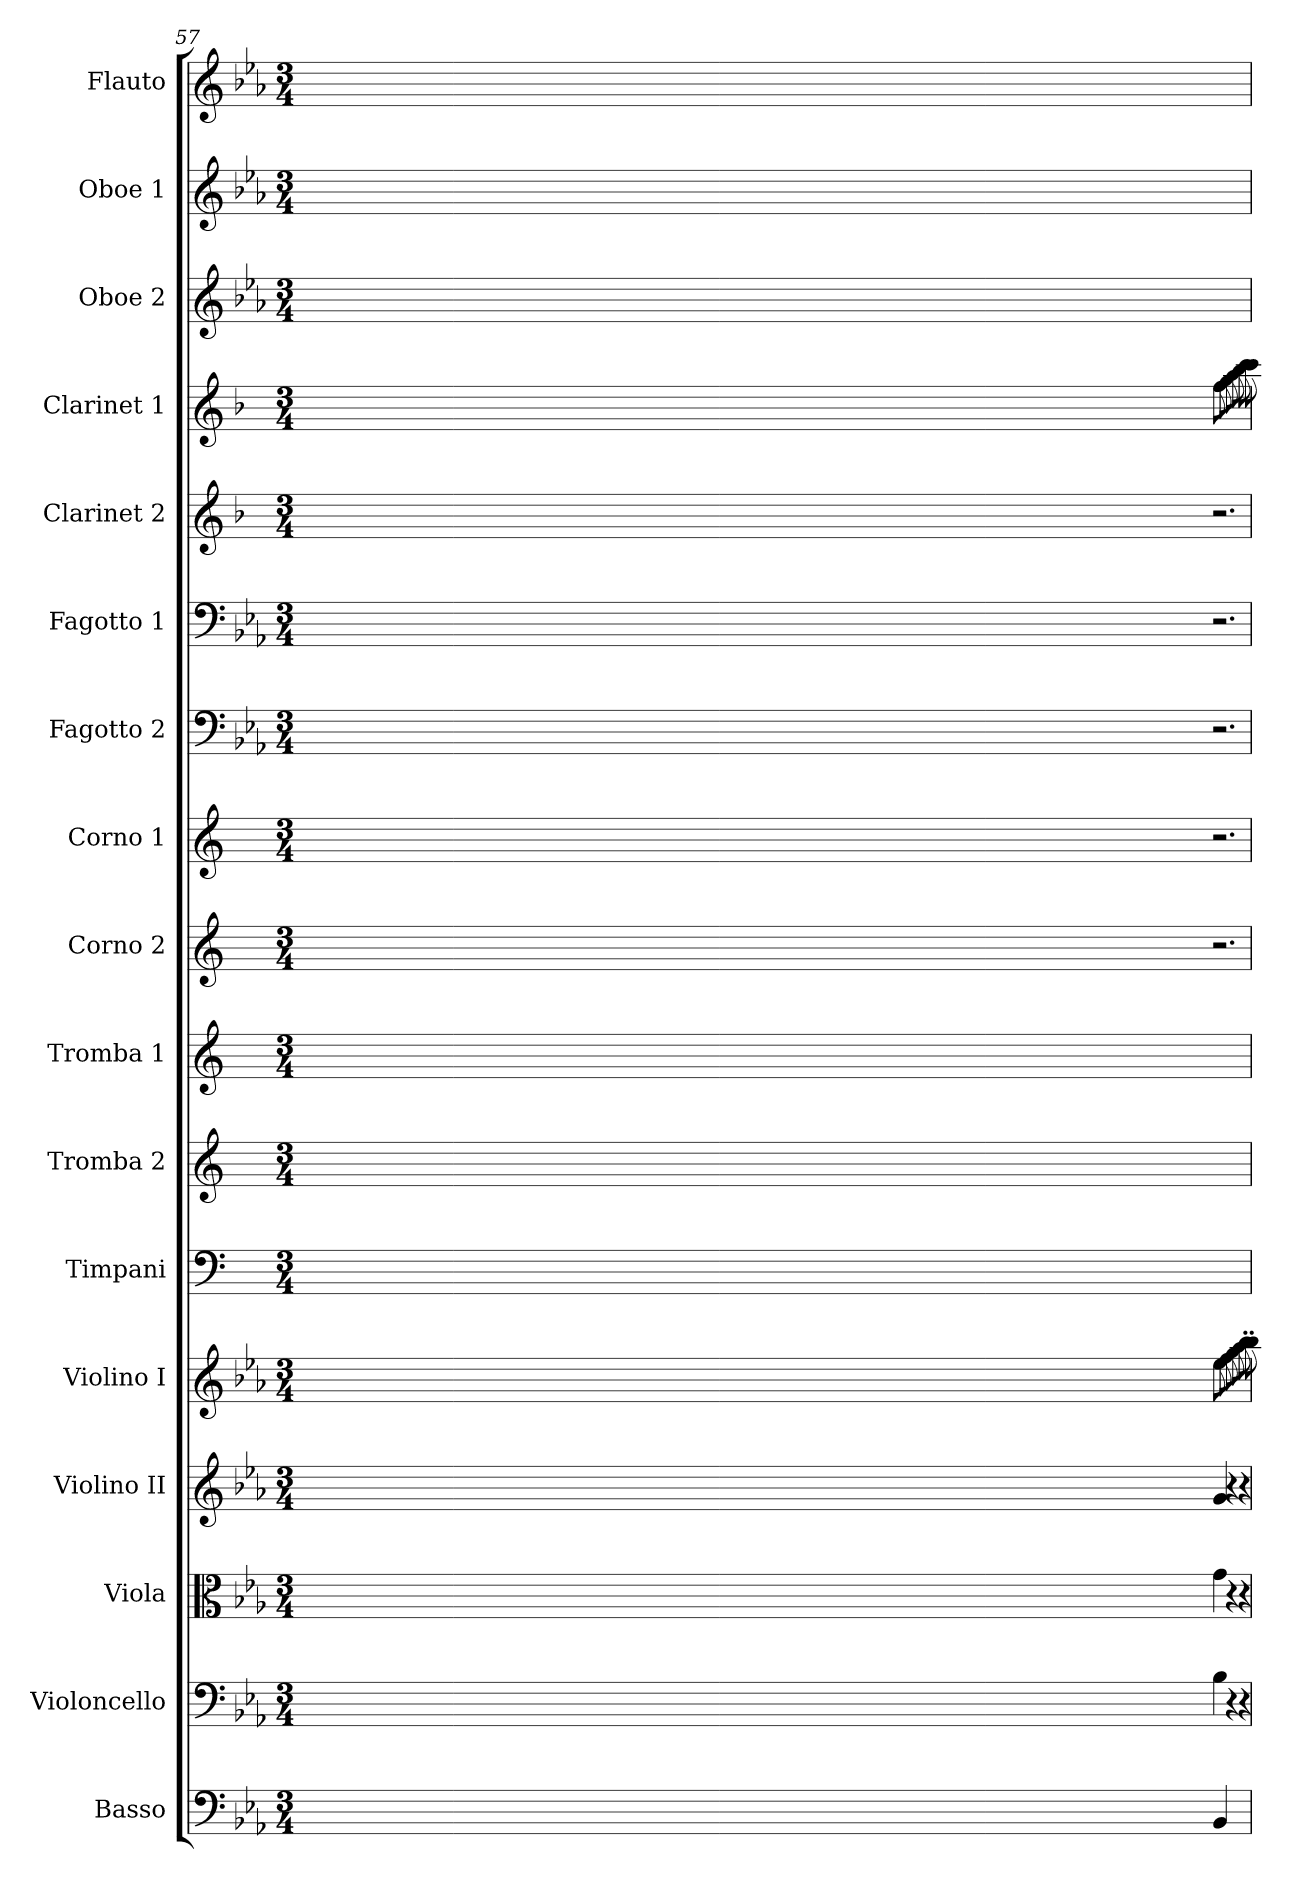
**kern	**kern	**kern	**kern	**kern	**kern	**kern	**kern	**kern	**kern	**kern	**kern	**kern	**kern	**kern	**kern	**kern
*part17	*part16	*part15	*part14	*part13	*part12	*part11	*part10	*part9	*part8	*part7	*part6	*part5	*part4	*part3	*part2	*part1
*staff17	*staff16	*staff15	*staff14	*staff13	*staff12	*staff11	*staff10	*staff9	*staff8	*staff7	*staff6	*staff5	*staff4	*staff3	*staff2	*staff1
*I"Basso	*I"Violoncello	*I"Viola	*I"Violino II	*I"Violino I	*I"Timpani	*I"Tromba 2	*I"Tromba 1	*I"Corno 2	*I"Corno 1	*I"Fagotto 2	*I"Fagotto 1	*I"Clarinet 2	*I"Clarinet 1	*I"Oboe 2	*I"Oboe 1	*I"Flauto
*	*I'Vc	*I'Vla	*I'Vln	*I'Vln	*	*	*	*	*	*	*	*I'Cl	*I'Cl	*I'Ob	*I'Ob	*I'Fl
*clefF4	*clefF4	*clefC3	*clefG2	*clefG2	*clefF4	*clefG2	*clefG2	*clefG2	*clefG2	*clefF4	*clefF4	*clefG2	*clefG2	*clefG2	*clefG2	*clefG2
*ITrd7c12	*	*	*	*	*	*ITrd-2c-3	*ITrd-2c-3	*ITrd5c9	*ITrd5c9	*	*	*ITrd1c2	*ITrd1c2	*	*	*
*k[b-e-a-]	*k[b-e-a-]	*k[b-e-a-]	*k[b-e-a-]	*k[b-e-a-]	*	*	*	*	*	*k[b-e-a-]	*k[b-e-a-]	*k[b-e-a-]	*k[b-e-a-]	*k[b-e-a-]	*k[b-e-a-]	*k[b-e-a-]
*M3/4	*M3/4	*M3/4	*M3/4	*M3/4	*M3/4	*M3/4	*M3/4	*M3/4	*M3/4	*M3/4	*M3/4	*M3/4	*M3/4	*M3/4	*M3/4	*M3/4
=57	=57	=57	=57	=57	=57	=57	=57	=57	=57	=57	=57	=57	=57	=57	=57	=57
1ryy	1ryy	1ryy	1ryy	1ryy	1ryy	1ryy	1ryy	1ryy	1ryy	1ryy	1ryy	1ryy	1ryy	1ryy	1ryy	1ryy
1ryy	1ryy	1ryy	1ryy	1ryy	1ryy	1ryy	1ryy	1ryy	1ryy	1ryy	1ryy	1ryy	1ryy	1ryy	1ryy	1ryy
1ryy	1ryy	1ryy	1ryy	1ryy	1ryy	1ryy	1ryy	1ryy	1ryy	1ryy	1ryy	1ryy	1ryy	1ryy	1ryy	1ryy
1ryy	1ryy	1ryy	1ryy	1ryy	1ryy	1ryy	1ryy	1ryy	1ryy	1ryy	1ryy	1ryy	1ryy	1ryy	1ryy	1ryy
1ryy	1ryy	1ryy	1ryy	1ryy	1ryy	1ryy	1ryy	1ryy	1ryy	1ryy	1ryy	1ryy	1ryy	1ryy	1ryy	1ryy
1ryy	1ryy	1ryy	1ryy	1ryy	1ryy	1ryy	1ryy	1ryy	1ryy	1ryy	1ryy	1ryy	1ryy	1ryy	1ryy	1ryy
1ryy	1ryy	1ryy	1ryy	1ryy	1ryy	1ryy	1ryy	1ryy	1ryy	1ryy	1ryy	1ryy	1ryy	1ryy	1ryy	1ryy
1ryy	1ryy	1ryy	1ryy	1ryy	1ryy	1ryy	1ryy	1ryy	1ryy	1ryy	1ryy	1ryy	1ryy	1ryy	1ryy	1ryy
1ryy	1ryy	1ryy	1ryy	1ryy	1ryy	1ryy	1ryy	1ryy	1ryy	1ryy	1ryy	1ryy	1ryy	1ryy	1ryy	1ryy
1ryy	1ryy	1ryy	1ryy	1ryy	1ryy	1ryy	1ryy	1ryy	1ryy	1ryy	1ryy	1ryy	1ryy	1ryy	1ryy	1ryy
1ryy	1ryy	1ryy	1ryy	1ryy	1ryy	1ryy	1ryy	1ryy	1ryy	1ryy	1ryy	1ryy	1ryy	1ryy	1ryy	1ryy
1ryy	1ryy	1ryy	1ryy	1ryy	1ryy	1ryy	1ryy	1ryy	1ryy	1ryy	1ryy	1ryy	1ryy	1ryy	1ryy	1ryy
1ryy	1ryy	1ryy	1ryy	1ryy	1ryy	1ryy	1ryy	1ryy	1ryy	1ryy	1ryy	1ryy	1ryy	1ryy	1ryy	1ryy
1ryy	1ryy	1ryy	1ryy	1ryy	1ryy	1ryy	1ryy	1ryy	1ryy	1ryy	1ryy	1ryy	1ryy	1ryy	1ryy	1ryy
1ryy	1ryy	1ryy	1ryy	1ryy	1ryy	1ryy	1ryy	1ryy	1ryy	1ryy	1ryy	1ryy	1ryy	1ryy	1ryy	1ryy
1ryy	1ryy	1ryy	1ryy	1ryy	1ryy	1ryy	1ryy	1ryy	1ryy	1ryy	1ryy	1ryy	1ryy	1ryy	1ryy	1ryy
1ryy	1ryy	1ryy	1ryy	1ryy	1ryy	1ryy	1ryy	1ryy	1ryy	1ryy	1ryy	1ryy	1ryy	1ryy	1ryy	1ryy
1ryy	1ryy	1ryy	1ryy	1ryy	1ryy	1ryy	1ryy	1ryy	1ryy	1ryy	1ryy	1ryy	1ryy	1ryy	1ryy	1ryy
1ryy	1ryy	1ryy	1ryy	1ryy	1ryy	1ryy	1ryy	1ryy	1ryy	1ryy	1ryy	1ryy	1ryy	1ryy	1ryy	1ryy
1ryy	1ryy	1ryy	1ryy	1ryy	1ryy	1ryy	1ryy	1ryy	1ryy	1ryy	1ryy	1ryy	1ryy	1ryy	1ryy	1ryy
1ryy	1ryy	1ryy	1ryy	1ryy	1ryy	1ryy	1ryy	1ryy	1ryy	1ryy	1ryy	1ryy	1ryy	1ryy	1ryy	1ryy
1ryy	1ryy	1ryy	1ryy	1ryy	1ryy	1ryy	1ryy	1ryy	1ryy	1ryy	1ryy	1ryy	1ryy	1ryy	1ryy	1ryy
1ryy	1ryy	1ryy	1ryy	1ryy	1ryy	1ryy	1ryy	1ryy	1ryy	1ryy	1ryy	1ryy	1ryy	1ryy	1ryy	1ryy
1ryy	1ryy	1ryy	1ryy	1ryy	1ryy	1ryy	1ryy	1ryy	1ryy	1ryy	1ryy	1ryy	1ryy	1ryy	1ryy	1ryy
1ryy	1ryy	1ryy	1ryy	1ryy	1ryy	1ryy	1ryy	1ryy	1ryy	1ryy	1ryy	1ryy	1ryy	1ryy	1ryy	1ryy
1ryy	1ryy	1ryy	1ryy	1ryy	1ryy	1ryy	1ryy	1ryy	1ryy	1ryy	1ryy	1ryy	1ryy	1ryy	1ryy	1ryy
1ryy	1ryy	1ryy	1ryy	1ryy	1ryy	1ryy	1ryy	1ryy	1ryy	1ryy	1ryy	1ryy	1ryy	1ryy	1ryy	1ryy
1ryy	1ryy	1ryy	1ryy	1ryy	1ryy	1ryy	1ryy	1ryy	1ryy	1ryy	1ryy	1ryy	1ryy	1ryy	1ryy	1ryy
1ryy	1ryy	1ryy	1ryy	1ryy	1ryy	1ryy	1ryy	1ryy	1ryy	1ryy	1ryy	1ryy	1ryy	1ryy	1ryy	1ryy
1ryy	1ryy	1ryy	1ryy	1ryy	1ryy	1ryy	1ryy	1ryy	1ryy	1ryy	1ryy	1ryy	1ryy	1ryy	1ryy	1ryy
1ryy	1ryy	1ryy	1ryy	1ryy	1ryy	1ryy	1ryy	1ryy	1ryy	1ryy	1ryy	1ryy	1ryy	1ryy	1ryy	1ryy
1ryy	1ryy	1ryy	1ryy	1ryy	1ryy	1ryy	1ryy	1ryy	1ryy	1ryy	1ryy	1ryy	1ryy	1ryy	1ryy	1ryy
1ryy	1ryy	1ryy	1ryy	1ryy	1ryy	1ryy	1ryy	1ryy	1ryy	1ryy	1ryy	1ryy	1ryy	1ryy	1ryy	1ryy
1ryy	1ryy	1ryy	1ryy	1ryy	1ryy	1ryy	1ryy	1ryy	1ryy	1ryy	1ryy	1ryy	1ryy	1ryy	1ryy	1ryy
1ryy	1ryy	1ryy	1ryy	1ryy	1ryy	1ryy	1ryy	1ryy	1ryy	1ryy	1ryy	1ryy	1ryy	1ryy	1ryy	1ryy
1ryy	1ryy	1ryy	1ryy	1ryy	1ryy	1ryy	1ryy	1ryy	1ryy	1ryy	1ryy	1ryy	1ryy	1ryy	1ryy	1ryy
1ryy	1ryy	1ryy	1ryy	1ryy	1ryy	1ryy	1ryy	1ryy	1ryy	1ryy	1ryy	1ryy	1ryy	1ryy	1ryy	1ryy
1ryy	1ryy	1ryy	1ryy	1ryy	1ryy	1ryy	1ryy	1ryy	1ryy	1ryy	1ryy	1ryy	1ryy	1ryy	1ryy	1ryy
1ryy	1ryy	1ryy	1ryy	1ryy	1ryy	1ryy	1ryy	1ryy	1ryy	1ryy	1ryy	1ryy	1ryy	1ryy	1ryy	1ryy
1ryy	1ryy	1ryy	1ryy	1ryy	1ryy	1ryy	1ryy	1ryy	1ryy	1ryy	1ryy	1ryy	1ryy	1ryy	1ryy	1ryy
4ryy	4ryy	4ryy	4ryy	4ryy	4ryy	4ryy	4ryy	4ryy	4ryy	4ryy	4ryy	4ryy	4ryy	4ryy	4ryy	4ryy
8.ryy	8.ryy	8.ryy	8.ryy	8.ryy	8.ryy	8.ryy	8.ryy	8.ryy	8.ryy	8.ryy	8.ryy	8.ryy	8.ryy	8.ryy	8.ryy	8.ryy
4BBB-	4B-	4g	4g	8ee-	2.ryy	2.ryy	2.ryy	2.r	2.r	2.r	2.r	2.r	8ee-	2.ryy	2.ryy	2.ryy
.	.	.	.	8ff	.	.	.	.	.	.	.	.	8ff	.	.	.
4ryy	4r	4r	4r	8gg	.	.	.	.	.	.	.	.	8gg	.	.	.
.	.	.	.	8aa-	.	.	.	.	.	.	.	.	8aa-	.	.	.
4ryy	4r	4r	4r	8bb-'	.	.	.	.	.	.	.	.	8bb-	.	.	.
.	.	.	.	8bb-'	.	.	.	.	.	.	.	.	8bb-	.	.	.
=	=	=	=	=	=	=	=	=	=	=	=	=	=	=	=	=
*-	*-	*-	*-	*-	*-	*-	*-	*-	*-	*-	*-	*-	*-	*-	*-	*-
